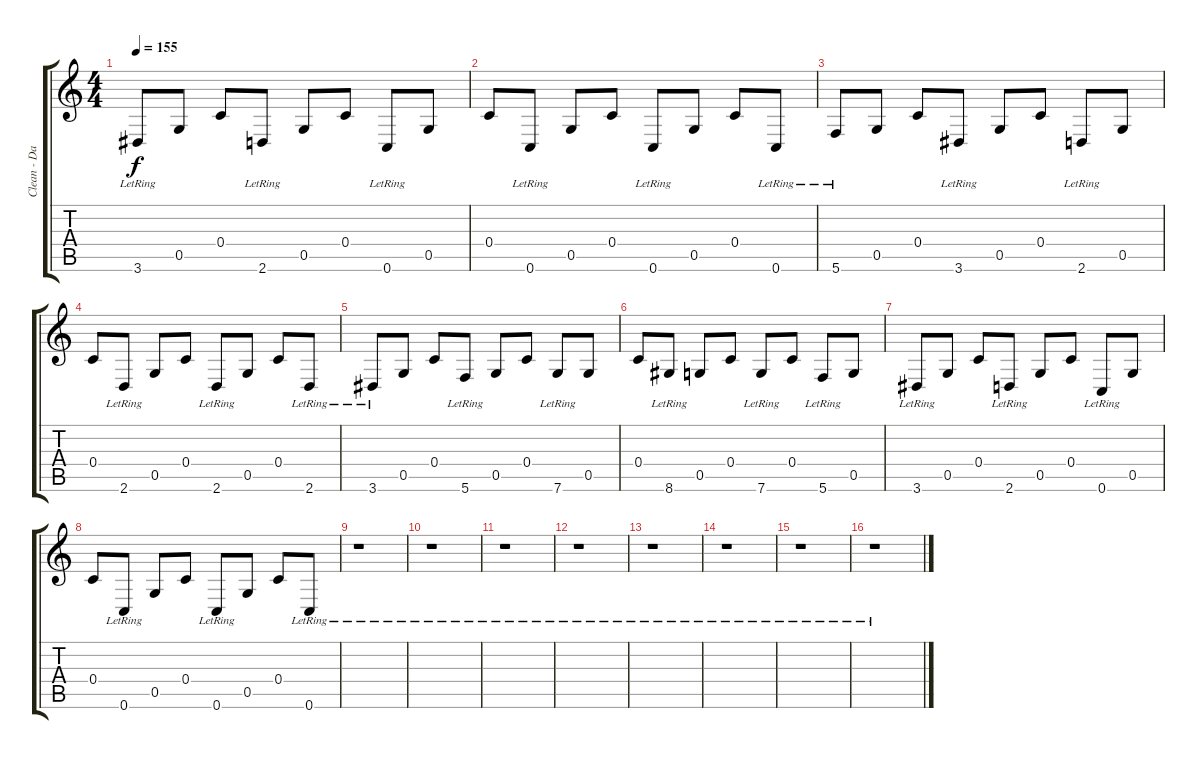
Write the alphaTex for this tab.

\track ("Clean - Daron" "Clean - Da") {instrument electricguitarclean}
\staff {score tabs}
\tuning (D4 A3 F3 C3 G2 C2) {hide}
\ts (4 4)
\tempo 155
\clef g2
\ks c
3.6{lr}.8{dy f} 0.5.8 0.4.8 2.6{lr}.8 0.5.8 0.4.8 0.6{lr}.8 0.5.8 |
0.4.8 0.6{lr}.8 0.5.8 0.4.8 0.6{lr}.8 0.5.8 0.4.8 0.6{lr}.8 |
5.6{lr}.8 0.5.8 0.4.8 3.6{lr}.8 0.5.8 0.4.8 2.6{lr}.8 0.5.8 |
0.4.8 2.6{lr}.8 0.5.8 0.4.8 2.6{lr}.8 0.5.8 0.4.8 2.6{lr}.8 |
3.6{lr}.8 0.5.8 0.4.8 5.6{lr}.8 0.5.8 0.4.8 7.6{lr}.8 0.5.8 |
0.4.8 8.6{lr}.8 0.5.8 0.4.8 7.6{lr}.8 0.4.8 5.6{lr}.8 0.5.8 |
3.6{lr}.8 0.5.8 0.4.8 2.6{lr}.8 0.5.8 0.4.8 0.6{lr}.8 0.5.8 |
0.4.8 0.6{lr}.8 0.5.8 0.4.8 0.6{lr}.8 0.5.8 0.4.8 0.6{lr}.8 |
r.1 |
r.1 |
r.1 |
r.1 |
r.1 |
r.1 |
r.1 |
r.1
